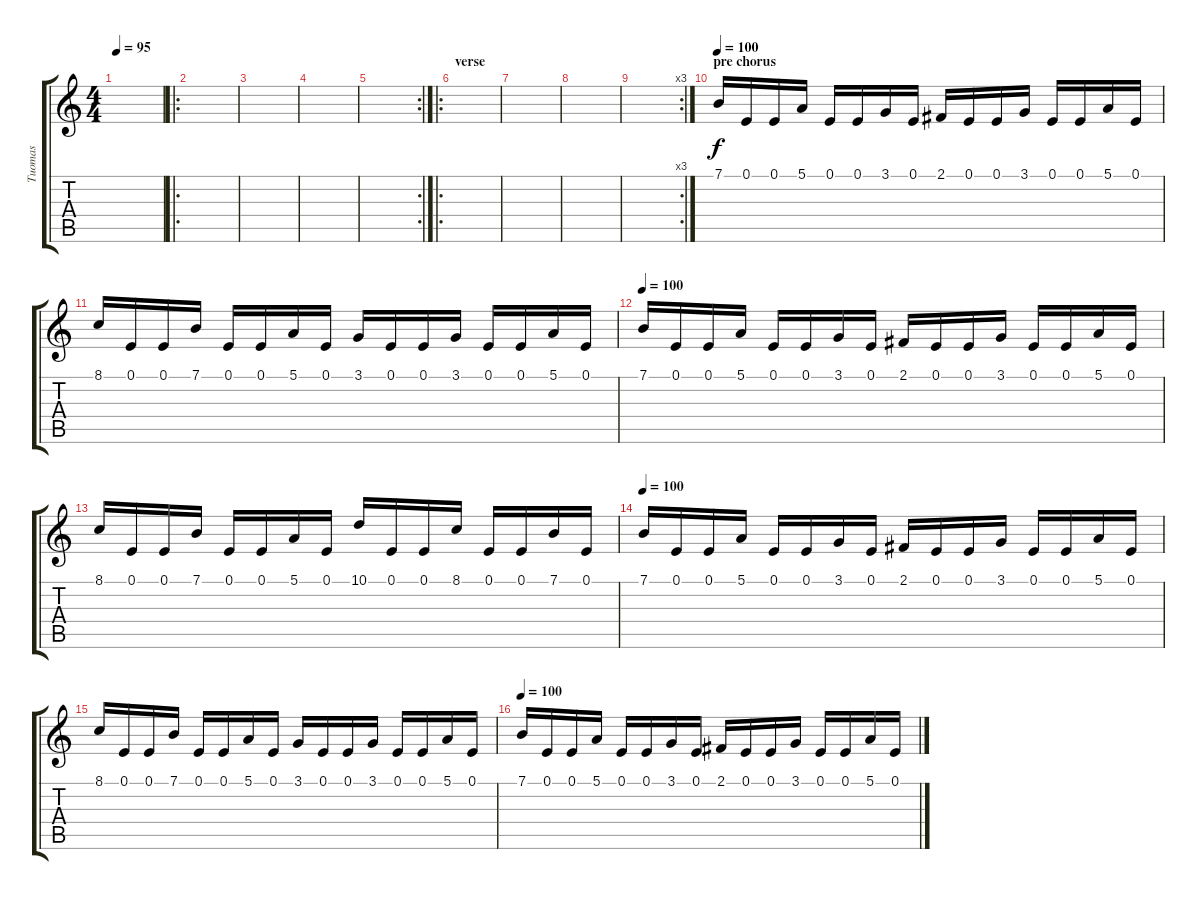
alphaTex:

\track ("Tuomas" "Tuomas") {instrument synthbrass1}
\staff {score tabs}
\tuning (E4 B3 G3 D3 A2 E2) {hide}
\ts (4 4)
\tempo 95
\clef g2
\ks c
|
\ro
|
|
|
\rc 2
|
\ro
\section ("" "verse")
|
|
|
\rc 3
|
\section ("" "pre chorus")
\tempo 100
7.1.16 0.1.16 0.1.16 5.1.16 0.1.16 0.1.16 3.1.16 0.1.16 2.1.16 0.1.16 0.1.16 3.1.16 0.1.16 0.1.16 5.1.16 0.1.16 |
8.1.16 0.1.16 0.1.16 7.1.16 0.1.16 0.1.16 5.1.16 0.1.16 3.1.16 0.1.16 0.1.16 3.1.16 0.1.16 0.1.16 5.1.16 0.1.16 |
\tempo 100
7.1.16 0.1.16 0.1.16 5.1.16 0.1.16 0.1.16 3.1.16 0.1.16 2.1.16 0.1.16 0.1.16 3.1.16 0.1.16 0.1.16 5.1.16 0.1.16 |
8.1.16 0.1.16 0.1.16 7.1.16 0.1.16 0.1.16 5.1.16 0.1.16 10.1.16 0.1.16 0.1.16 8.1.16 0.1.16 0.1.16 7.1.16 0.1.16 |
\tempo 100
7.1.16 0.1.16 0.1.16 5.1.16 0.1.16 0.1.16 3.1.16 0.1.16 2.1.16 0.1.16 0.1.16 3.1.16 0.1.16 0.1.16 5.1.16 0.1.16 |
8.1.16 0.1.16 0.1.16 7.1.16 0.1.16 0.1.16 5.1.16 0.1.16 3.1.16 0.1.16 0.1.16 3.1.16 0.1.16 0.1.16 5.1.16 0.1.16 |
\tempo 100
7.1.16 0.1.16 0.1.16 5.1.16 0.1.16 0.1.16 3.1.16 0.1.16 2.1.16 0.1.16 0.1.16 3.1.16 0.1.16 0.1.16 5.1.16 0.1.16
